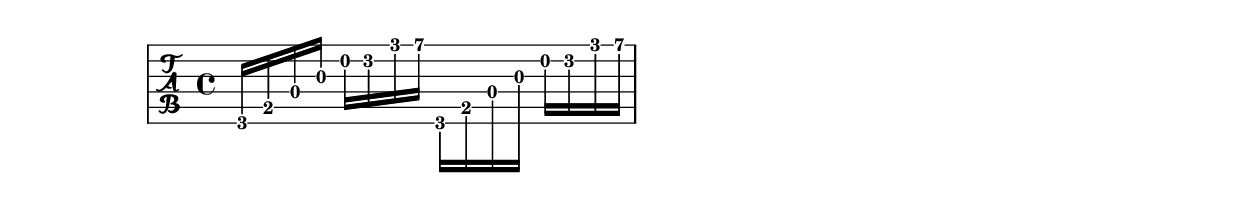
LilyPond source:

%% DO NOT EDIT this file manually; it is automatically
%% generated from LSR http://lsr.dsi.unimi.it
%% Make any changes in LSR itself, or in Documentation/snippets/new/ ,
%% and then run scripts/auxiliar/makelsr.py
%%
%% This file is in the public domain.
\version "2.17.27"

\header {
  lsrtags = "fretted-strings"

  texidoc = "
The direction of stems is controlled the same way in tablature as in
traditional notation. Beams can be made horizontal, as shown in this
example.

"
  doctitle = "Stem and beam behavior in tablature"
} % begin verbatim


\new TabStaff {
  \relative c {
    \tabFullNotation
    g16 b d g b d g b
    \stemDown
    \override Beam.concaveness = #10000
    g,,16 b d g b d g b
  }
}
